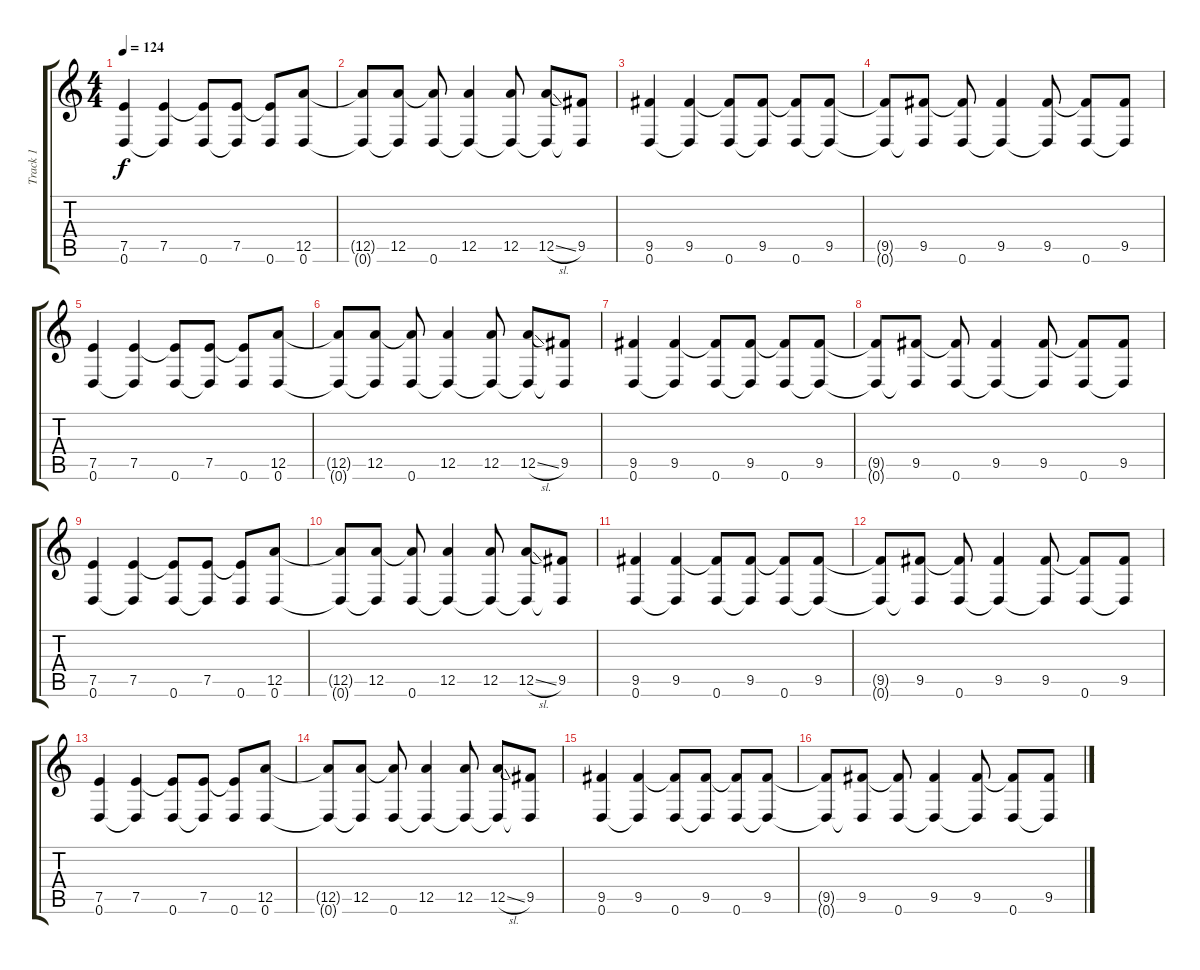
\track ("Track 1" "Track 1") {instrument overdrivenguitar}
\staff {score tabs}
\tuning (E4 B3 G3 D3 A2 D2) {hide}
\ts (4 4)
\tempo 124
\clef g2
\ks c
(7.5 0.6).4{dy f} (7.5 0.6{t}).4 (7.5{t} 0.6).8 (7.5 0.6{t}).8 (7.5{t} 0.6).8 (12.5 0.6).8 |
(12.5{t} 0.6{t}).8 (12.5 0.6{t}).8 (12.5{t} 0.6).8 (12.5 0.6{t}).4 (12.5 0.6{t}).8 (12.5{sl} 0.6{t}).8 (9.5 0.6{t}).8 |
(9.5 0.6).4 (9.5 0.6{t}).4 (9.5{t} 0.6).8 (9.5 0.6{t}).8 (9.5{t} 0.6).8 (9.5 0.6{t}).8 |
(9.5{t} 0.6{t}).8 (9.5 0.6{t}).8 (9.5{t} 0.6).8 (9.5 0.6{t}).4 (9.5 0.6{t}).8 (9.5{t} 0.6).8 (9.5 0.6{t}).8 |
(7.5 0.6).4 (7.5 0.6{t}).4 (7.5{t} 0.6).8 (7.5 0.6{t}).8 (7.5{t} 0.6).8 (12.5 0.6).8 |
(12.5{t} 0.6{t}).8 (12.5 0.6{t}).8 (12.5{t} 0.6).8 (12.5 0.6{t}).4 (12.5 0.6{t}).8 (12.5{sl} 0.6{t}).8 (9.5 0.6{t}).8 |
(9.5 0.6).4 (9.5 0.6{t}).4 (9.5{t} 0.6).8 (9.5 0.6{t}).8 (9.5{t} 0.6).8 (9.5 0.6{t}).8 |
(9.5{t} 0.6{t}).8 (9.5 0.6{t}).8 (9.5{t} 0.6).8 (9.5 0.6{t}).4 (9.5 0.6{t}).8 (9.5{t} 0.6).8 (9.5 0.6{t}).8 |
(7.5 0.6).4 (7.5 0.6{t}).4 (7.5{t} 0.6).8 (7.5 0.6{t}).8 (7.5{t} 0.6).8 (12.5 0.6).8 |
(12.5{t} 0.6{t}).8 (12.5 0.6{t}).8 (12.5{t} 0.6).8 (12.5 0.6{t}).4 (12.5 0.6{t}).8 (12.5{sl} 0.6{t}).8 (9.5 0.6{t}).8 |
(9.5 0.6).4 (9.5 0.6{t}).4 (9.5{t} 0.6).8 (9.5 0.6{t}).8 (9.5{t} 0.6).8 (9.5 0.6{t}).8 |
(9.5{t} 0.6{t}).8 (9.5 0.6{t}).8 (9.5{t} 0.6).8 (9.5 0.6{t}).4 (9.5 0.6{t}).8 (9.5{t} 0.6).8 (9.5 0.6{t}).8 |
(7.5 0.6).4 (7.5 0.6{t}).4 (7.5{t} 0.6).8 (7.5 0.6{t}).8 (7.5{t} 0.6).8 (12.5 0.6).8 |
(12.5{t} 0.6{t}).8 (12.5 0.6{t}).8 (12.5{t} 0.6).8 (12.5 0.6{t}).4 (12.5 0.6{t}).8 (12.5{sl} 0.6{t}).8 (9.5 0.6{t}).8 |
(9.5 0.6).4 (9.5 0.6{t}).4 (9.5{t} 0.6).8 (9.5 0.6{t}).8 (9.5{t} 0.6).8 (9.5 0.6{t}).8 |
(9.5{t} 0.6{t}).8 (9.5 0.6{t}).8 (9.5{t} 0.6).8 (9.5 0.6{t}).4 (9.5 0.6{t}).8 (9.5{t} 0.6).8 (9.5 0.6{t}).8
